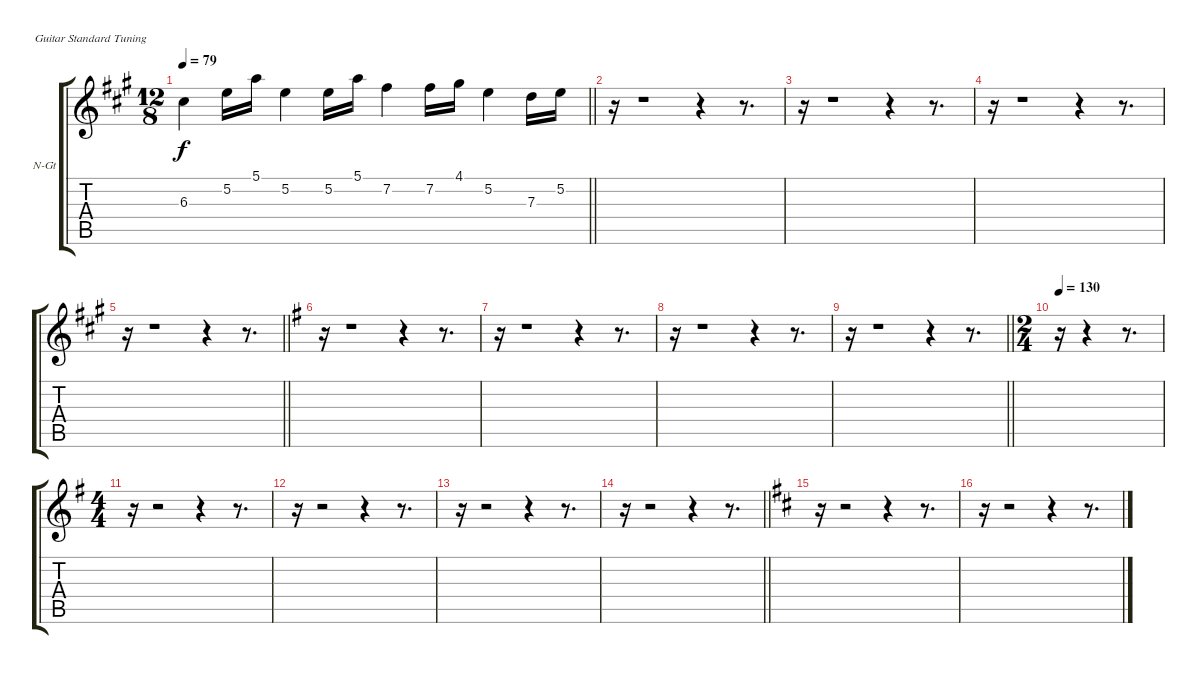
\bracketExtendMode groupsimilarinstruments
\firstSystemTrackNameOrientation horizontal
\otherSystemsTrackNameOrientation horizontal
\track ("Harmony Guitar" "N-Gt") {instrument acousticguitarnylon}
\staff {score tabs}
\tuning (E4 B3 G3 D3 A2 E2)
\ts (12 8)
\tempo 79
\clef g2
\barLineRight lightlight
\ks f#minor
6.3.4{dy f} 5.2.16 5.1.16 5.2.4 5.2.16 5.1.16 7.2.4 7.2.16 4.1.16 5.2.4 7.3.16 5.2.16 |
r.16 r.1 r.4 r.8{d} |
r.16 r.1 r.4 r.8{d} |
r.16 r.1 r.4 r.8{d} |
\barLineRight lightlight
r.16 r.1 r.4 r.8{d} |
\ks eminor
r.16 r.1 r.4 r.8{d} |
r.16 r.1 r.4 r.8{d} |
r.16 r.1 r.4 r.8{d} |
\barLineRight lightlight
r.16 r.1 r.4 r.8{d} |
\ts (2 4)
\beaming (8 2 2)
\tempo 130
r.16 r.4 r.8{d} |
\ts (4 4)
\beaming (8 2 2 2 2)
r.16 r.2 r.4 r.8{d} |
r.16 r.2 r.4 r.8{d} |
r.16 r.2 r.4 r.8{d} |
\barLineRight lightlight
r.16 r.2 r.4 r.8{d} |
\ks bminor
r.16 r.2 r.4 r.8{d} |
r.16 r.2 r.4 r.8{d}
